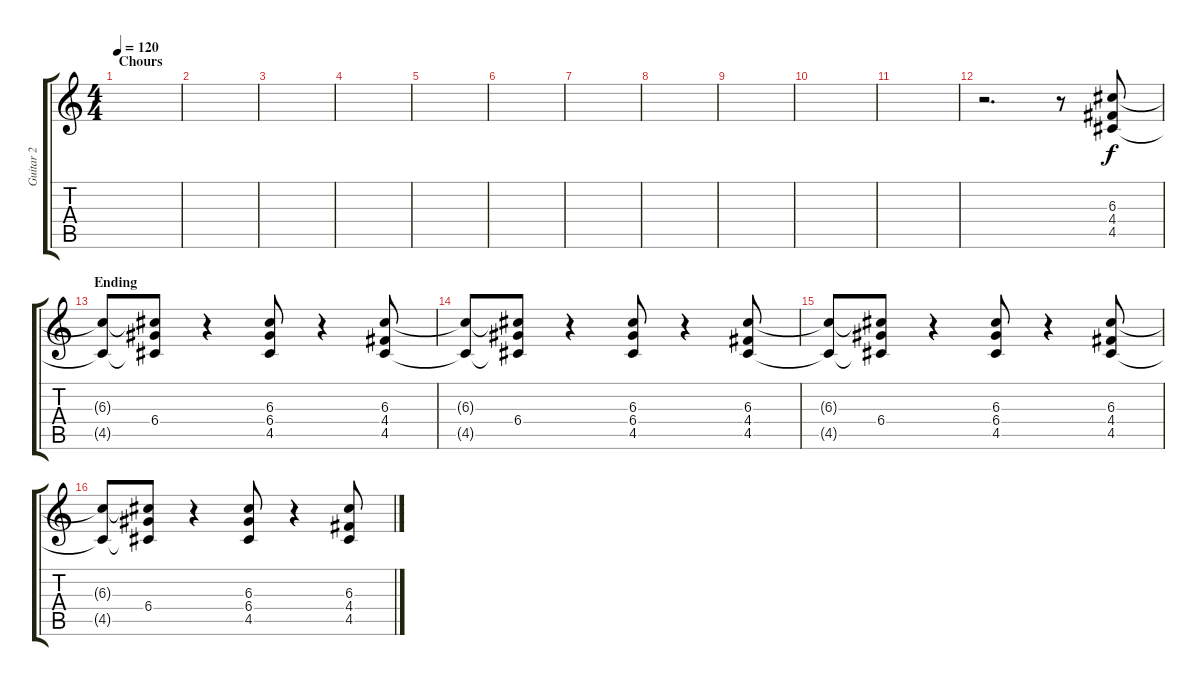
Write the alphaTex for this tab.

\track ("Guitar 2" "Guitar 2") {instrument distortionguitar}
\staff {score tabs}
\tuning (E4 B3 G3 D3 A2 E2) {hide}
\ts (4 4)
\section ("" "Chours")
\tempo 120
\clef g2
\ks c
|
|
|
|
|
|
|
|
|
|
|
r.2{d} r.8 (6.3 4.4 4.5).8 |
\section ("" "Ending")
(6.3{t} 4.5{t}).8 (6.3{t} 6.4 4.5{t}).8 r.4 (6.3 6.4 4.5).8 r.4 (6.3 4.4 4.5).8 |
(6.3{t} 4.5{t}).8 (6.3{t} 6.4 4.5{t}).8 r.4 (6.3 6.4 4.5).8 r.4 (6.3 4.4 4.5).8 |
(6.3{t} 4.5{t}).8 (6.3{t} 6.4 4.5{t}).8 r.4 (6.3 6.4 4.5).8 r.4 (6.3 4.4 4.5).8 |
(6.3{t} 4.5{t}).8 (6.3{t} 6.4 4.5{t}).8 r.4 (6.3 6.4 4.5).8 r.4 (6.3 4.4 4.5).8
